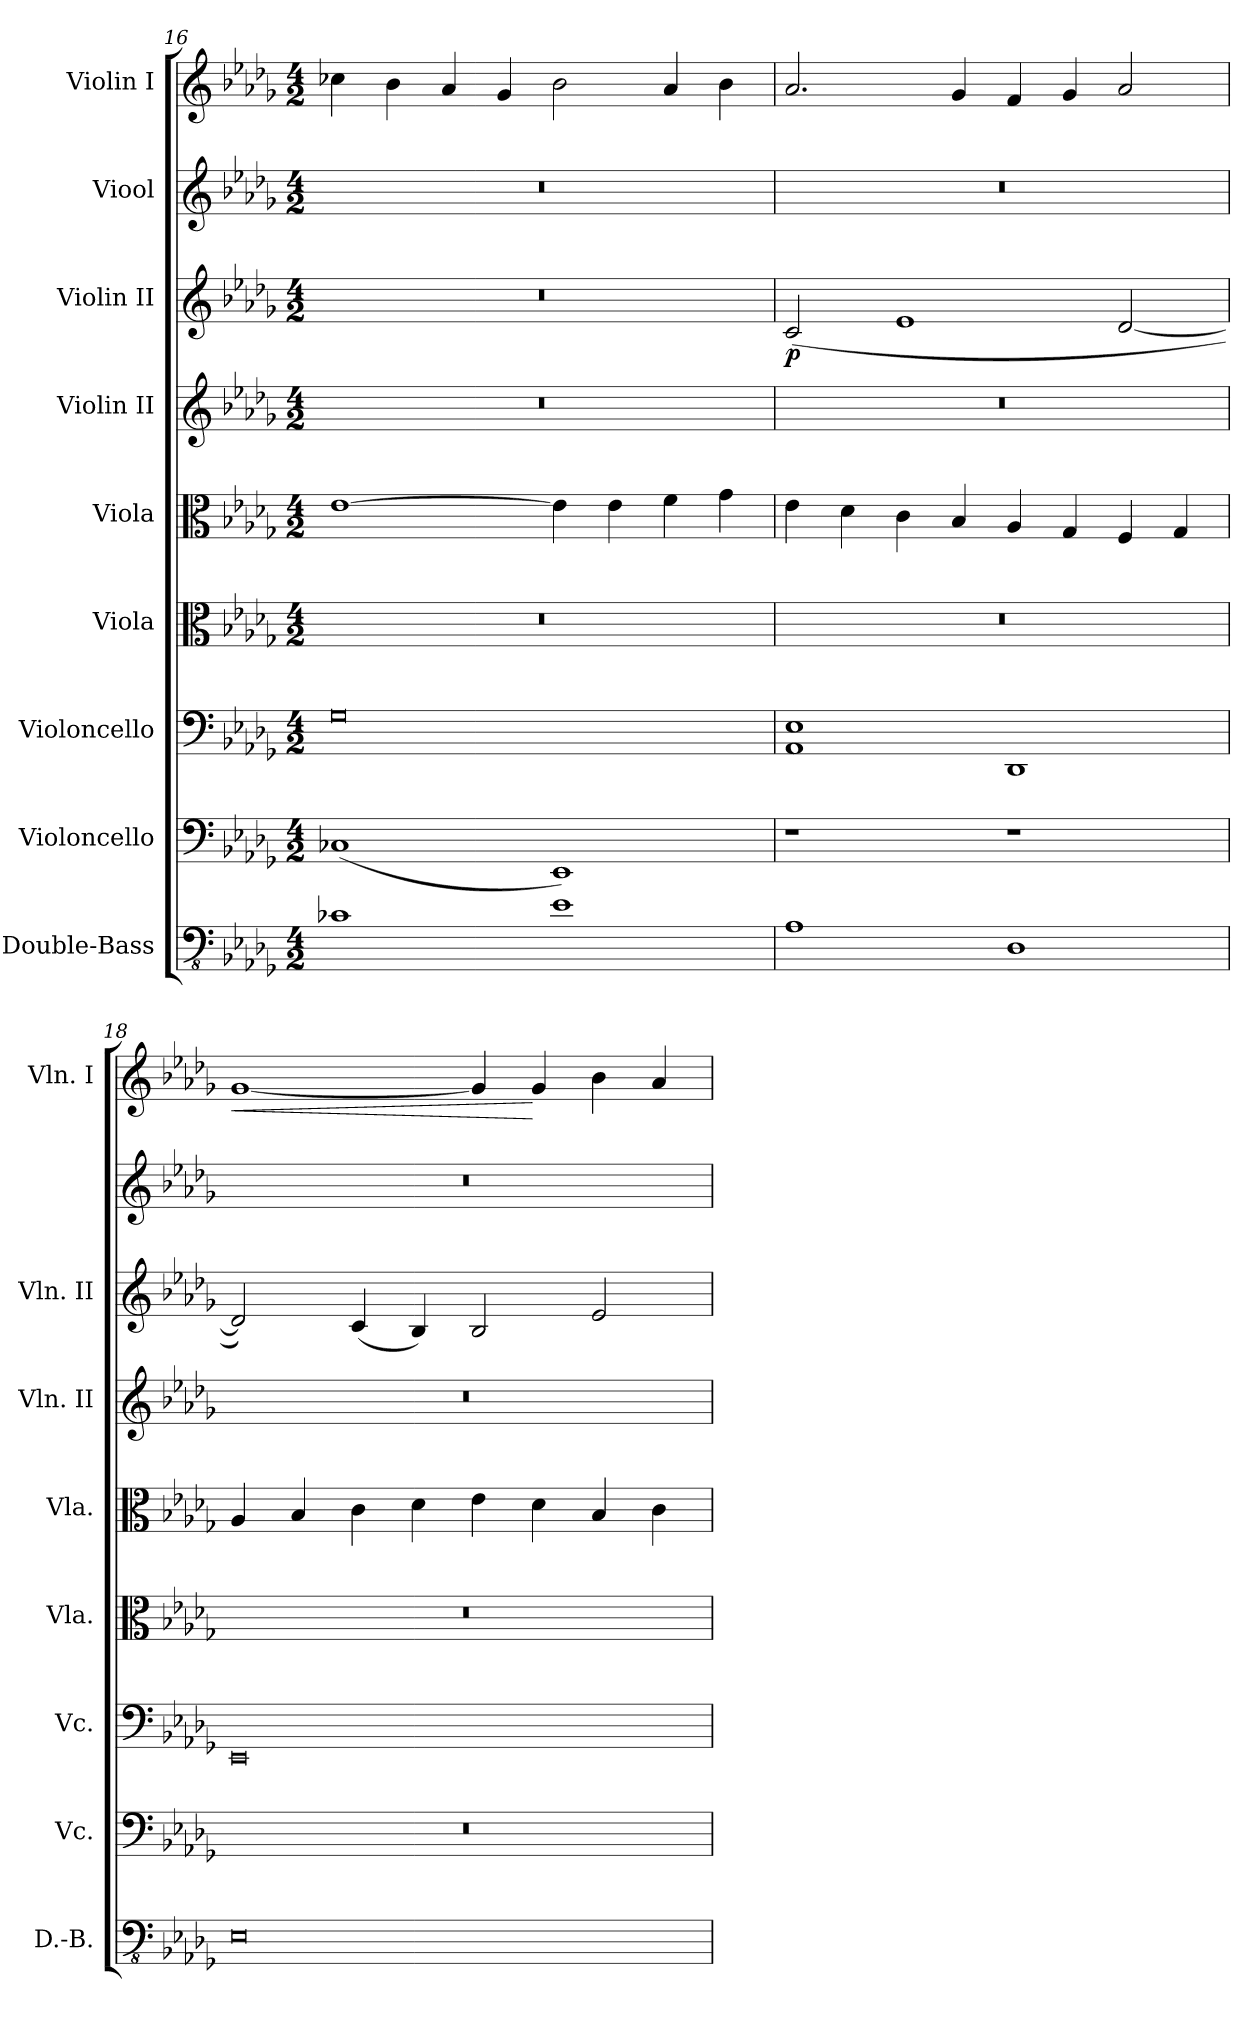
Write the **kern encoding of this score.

**kern	**kern	**kern	**kern	**kern	**kern	**kern	**dynam	**kern	**kern	**dynam
*part9	*part8	*part7	*part6	*part5	*part4	*part3	*part3	*part2	*part1	*part1
*staff9	*staff8	*staff7	*staff6	*staff5	*staff4	*staff3	*staff3	*staff2	*staff1	*staff1
*I"Double-Bass	*I"Violoncello	*I"Violoncello	*I"Viola	*I"Viola	*I"Violin II	*I"Violin II	*	*I"Viool	*I"Violin I	*
*I'D.-B.	*I'Vc.	*I'Vc.	*I'Vla.	*I'Vla.	*I'Vln. II	*I'Vln. II	*	*	*I'Vln. I	*
*clefFv4	*clefF4	*clefF4	*clefC3	*clefC3	*clefG2	*clefG2	*	*clefG2	*clefG2	*
*ITrd7c12	*	*	*	*	*	*	*	*	*	*
*k[b-e-a-d-g-]	*k[b-e-a-d-g-]	*k[b-e-a-d-g-]	*k[b-e-a-d-g-]	*k[b-e-a-d-g-]	*k[b-e-a-d-g-]	*k[b-e-a-d-g-]	*	*k[b-e-a-d-g-]	*k[b-e-a-d-g-]	*
*M4/2	*M4/2	*M4/2	*M4/2	*M4/2	*M4/2	*M4/2	*	*M4/2	*M4/2	*
=16	=16	=16	=16	=16	=16	=16	=16	=16	=16	=16
1CC-X	(1C-X	0G-	0r	[1e-	0r	0r	.	0r	4cc-X\	.
.	.	.	.	.	.	.	.	.	4b-\	.
.	.	.	.	.	.	.	.	.	4a-/	.
.	.	.	.	.	.	.	.	.	4g-/	.
1EE-	1EE-)	.	.	4e-\]	.	.	.	.	2b-\	.
.	.	.	.	4e-\	.	.	.	.	.	.
.	.	.	.	4f\	.	.	.	.	4a-/	.
.	.	.	.	4g-\	.	.	.	.	4b-\	.
!!LO:PB:g=z
=17	=17	=17	=17	=17	=17	=17	=17	=17	=17	=17
!	!	!	!	!	!	!	!LO:DY:b	!	!	!
1AAA-	1r	1AA- 1E-	0r	4e-\	0r	(2c/	p	0r	2.a-/	.
.	.	.	.	4d-\	.	.	.	.	.	.
.	.	.	.	4c\	.	1e-	.	.	.	.
.	.	.	.	4B-/	.	.	.	.	4g-/	.
1DDD-	1r	1DD-	.	4A-/	.	.	.	.	4f/	.
.	.	.	.	4G-/	.	.	.	.	4g-/	.
.	.	.	.	4F/	.	[2d-/	.	.	2a-/	.
.	.	.	.	4G-/	.	.	.	.	.	.
=18	=18	=18	=18	=18	=18	=18	=18	=18	=18	=18
!	!	!	!	!	!	!	!	!	!	!LO:HP:b
0EEE-	0r	0EE-	0r	4A-/	0r	2d-/])	.	0r	[1g-	<
.	.	.	.	4B-/	.	.	.	.	.	.
.	.	.	.	4c\	.	(4c/	.	.	.	.
.	.	.	.	4d-\	.	4B-/)	.	.	.	.
.	.	.	.	4e-\	.	2B-/	.	.	4g-/]	.
.	.	.	.	4d-\	.	.	.	.	4g-/	[
.	.	.	.	4B-/	.	2e-/	.	.	4b-\	.
.	.	.	.	4c\	.	.	.	.	4a-/	.
=	=	=	=	=	=	=	=	=	=	=
*-	*-	*-	*-	*-	*-	*-	*-	*-	*-	*-
